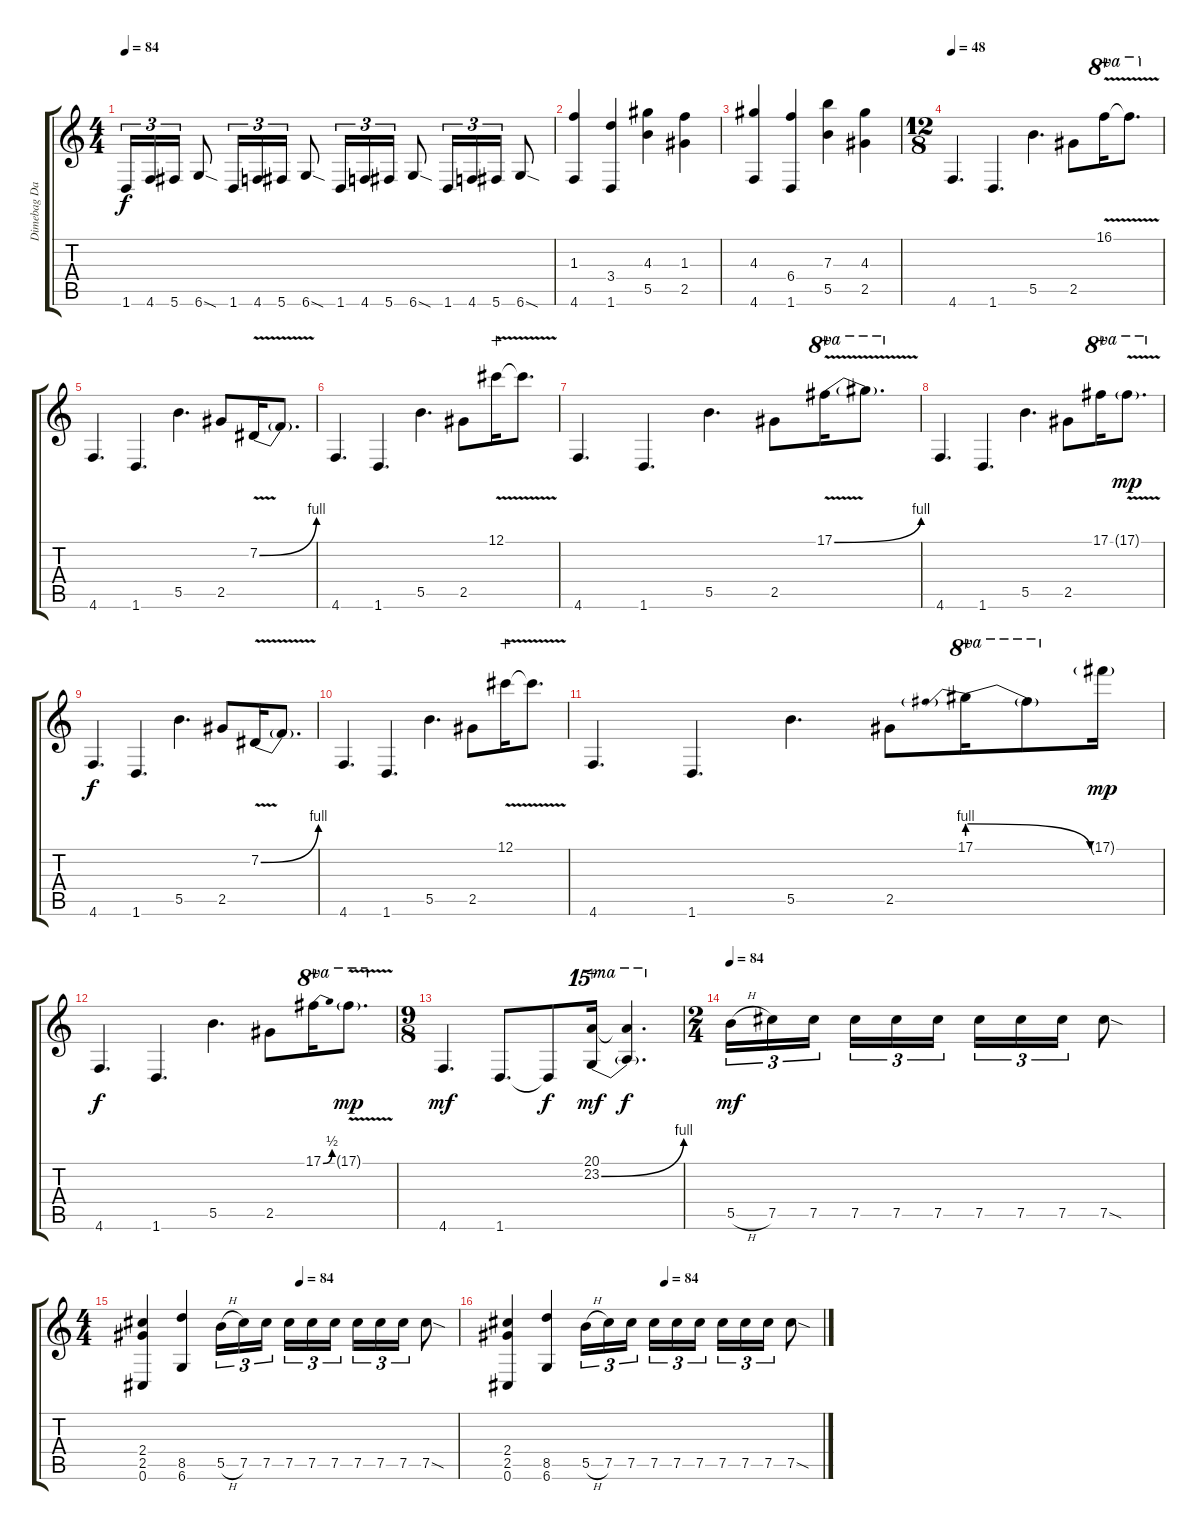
\track ("Dimebag Darrell" "Dimebag Da") {instrument distortionguitar}
\staff {score tabs}
\tuning (Db4 Ab2 E4 B3 Gb3 Db2) {hide}
\ts (4 4)
\tempo 84
\clef g2
\ks c
1.6.16{tu (3 2) dy f} 4.6.16{tu (3 2)} 5.6.16{tu (3 2)} 6.6{sod}.8 1.6.16{tu (3 2)} 4.6.16{tu (3 2)} 5.6.16{tu (3 2)} 6.6{sod}.8 1.6.16{tu (3 2)} 4.6.16{tu (3 2)} 5.6.16{tu (3 2)} 6.6{sod}.8 1.6.16{tu (3 2)} 4.6.16{tu (3 2)} 5.6.16{tu (3 2)} 6.6{sod}.8 |
(1.3 4.6).4 (3.4 1.6).4 (4.3 5.5).4 (1.3 2.5).4 |
(4.3 4.6).4 (6.4 1.6).4 (7.3 5.5).4 (4.3 2.5).4 |
\ts (12 8)
\tempo 48
4.6.4{d} 1.6.4{d} 5.5.4{d} 2.5.8 16.1{v}.16{ot 8va wahc} 16.1{t}.8{d ot 8va} |
4.6.4{d} 1.6.4{d} 5.5.4{d} 2.5.8 7.2{be (bend 0 0 60 4) v}.16 7.2{t}.8{d} |
4.6.4{d} 1.6.4{d} 5.5.4{d} 2.5.8 12.1{v}.16{wahc} 12.1{t}.8{d} |
4.6.4{d} 1.6.4{d} 5.5.4{d} 2.5.8 17.1{be (bend 0 0 60 4) v}.16{ot 8va wahc} 17.1{t}.8{d ot 8va} |
4.6.4{d} 1.6.4{d} 5.5.4{d} 2.5.8 17.1.16{ot 8va wahc} 17.1{v g}.8{d ot 8va dy mp} |
4.6.4{d dy f} 1.6.4{d} 5.5.4{d} 2.5.8 7.2{be (bend 0 0 60 4) v}.16 7.2{t}.8{d} |
4.6.4{d} 1.6.4{d} 5.5.4{d} 2.5.8 12.1{v}.16{wahc} 12.1{t}.8{d} |
4.6.4{d} 1.6.4{d} 5.5.4{d} 2.5.8 17.1{be (prebendrelease 0 4 60 0)}.16{ot 8va wahc} 17.1{t}.8{ot 8va} 17.1{g}.16{dy mp} |
4.6.4{d dy f} 1.6.4{d} 5.5.4{d} 2.5.8 17.1{be (bend 0 0 60 2)}.16{ot 8va wahc} 17.1{v g}.8{d ot 8va dy mp} |
\ts (9 8)
4.6.4{d dy mf} 1.6.8{d} 1.6{t}.8{dy f} (20.1 23.2{be (bend 0 0 60 4)}).16{ot 15ma dy mf wahc} (20.1{t} 23.2{t}).4{d ot 15ma dy f} |
\ts (2 4)
\tempo 84
5.5{h}.16{tu (3 2) dy mf} 7.5.16{tu (3 2)} 7.5.16{tu (3 2) beam splitsecondary} 7.5.16{tu (3 2)} 7.5.16{tu (3 2)} 7.5.16{tu (3 2)} 7.5.16{tu (3 2)} 7.5.16{tu (3 2)} 7.5.16{tu (3 2)} 7.5{sod}.8 |
\ts (4 4)
\tempo (84 0.5)
(2.4 2.5 0.6).4 (8.5 6.6).4 5.5{h}.16{tu (3 2)} 7.5.16{tu (3 2)} 7.5.16{tu (3 2) beam splitsecondary} 7.5.16{tu (3 2)} 7.5.16{tu (3 2)} 7.5.16{tu (3 2)} 7.5.16{tu (3 2)} 7.5.16{tu (3 2)} 7.5.16{tu (3 2)} 7.5{sod}.8 |
\tempo (84 0.5)
(2.4 2.5 0.6).4 (8.5 6.6).4 5.5{h}.16{tu (3 2)} 7.5.16{tu (3 2)} 7.5.16{tu (3 2) beam splitsecondary} 7.5.16{tu (3 2)} 7.5.16{tu (3 2)} 7.5.16{tu (3 2)} 7.5.16{tu (3 2)} 7.5.16{tu (3 2)} 7.5.16{tu (3 2)} 7.5{sod}.8
